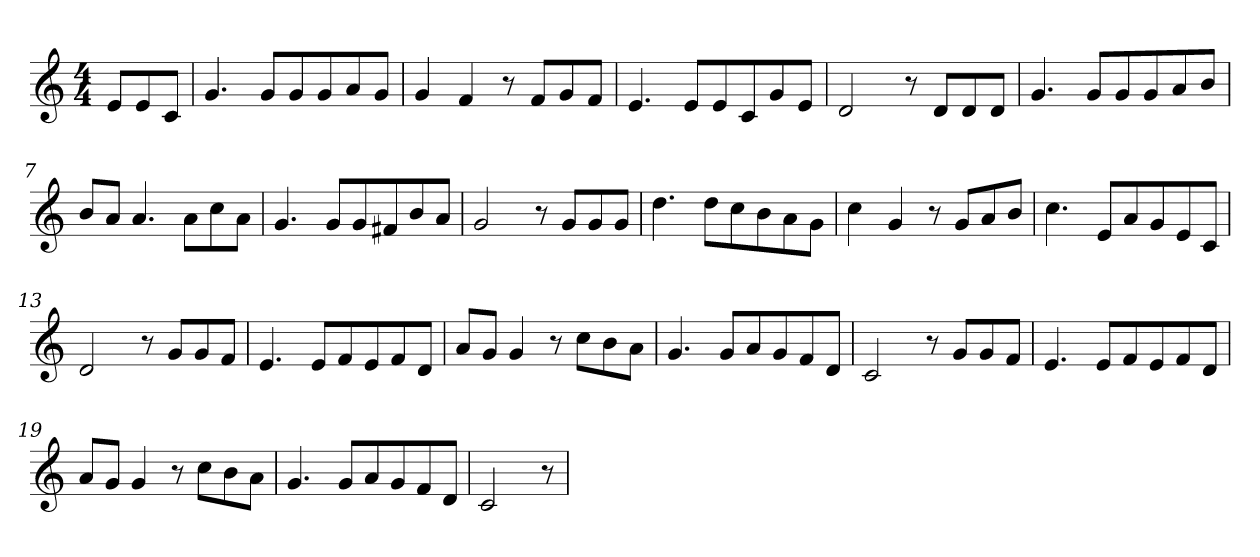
**kern
*part1
*staff1
*clefG2
*k[]
*M4/4
=1
8e/L
8e/
8c/J
=2
4.g/
8g/L
8g/
8g/
8a/
8g/J
=3
4g/
4f/
8r
8f/L
8g/
8f/J
=4
4.e/
8e/L
8e/
8c/
8g/
8e/J
=5
2d/
8r
8d/L
8d/
8d/J
=6
4.g/
8g/L
8g/
8g/
8a/
8b/J
=7
8b/L
8a/J
4.a/
8a\L
8cc\
8a\J
!!LO:LB:g=z
=8
4.g/
8g/L
8g/
8f#X/
8b/
8a/J
=9
2g/
8r
8g/L
8g/
8g/J
=10
4.dd\
8dd\L
8cc\
8b\
8a\
8g\J
=11
4cc\
4g/
8r
8g/L
8a/
8b/J
=12
4.cc\
8e/L
8a/
8g/
8e/
8c/J
=13
2d/
8r
8g/L
8g/
8f/J
=14
4.e/
8e/L
8f/
8e/
8f/
8d/J
!!LO:LB:g=z
=15
8a/L
8g/J
4g/
8r
8cc\L
8b\
8a\J
=16
4.g/
8g/L
8a/
8g/
8f/
8d/J
=17
2c/
8r
8g/L
8g/
8f/J
=18
4.e/
8e/L
8f/
8e/
8f/
8d/J
=19
8a/L
8g/J
4g/
8r
8cc\L
8b\
8a\J
=20
4.g/
8g/L
8a/
8g/
8f/
8d/J
=21
2c/
8r
=
*-
